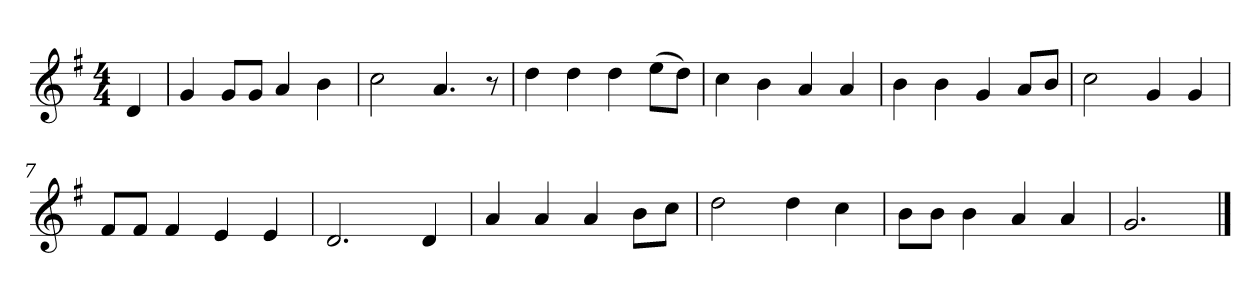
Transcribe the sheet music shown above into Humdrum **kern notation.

**kern
*part1
*staff1
*k[f#]
*M4/4
*MM120
=
4d
=1
4g
8gL
8gJ
4a
4b
=2
2cc
4.a
8r
=3
4dd
4dd
4dd
(8eeL
8ddJ)
=4
4cc
4b
4a
4a
=5
4b
4b
4g
8aL
8bJ
=6
2cc
4g
4g
=7
8f#L
8f#J
4f#
4e
4e
=8
2.d
4d
=9
4a
4a
4a
8bL
8ccJ
=10
2dd
4dd
4cc
=11
8bL
8bJ
4b
4a
4a
=12
2.g
==
*-
